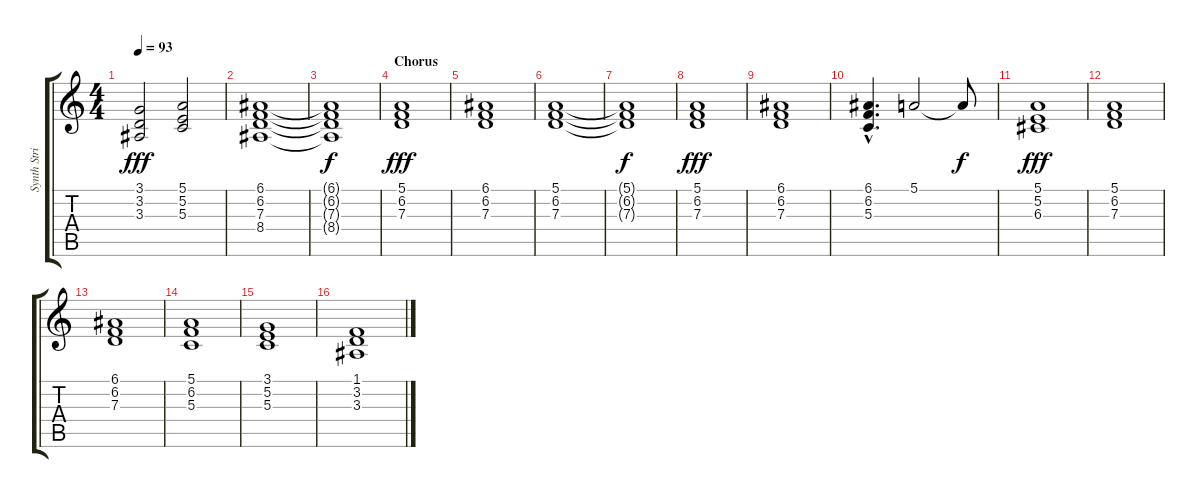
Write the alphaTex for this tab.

\track ("Synth Strings" "Synth Stri") {instrument synthstrings1}
\staff {score tabs}
\tuning (E4 B3 G3 D3 A2 E2) {hide}
\ts (4 4)
\tempo 93
\clef g2
\ks c
(3.1 3.2 3.3).2{dy fff} (5.1 5.2 5.3).2 |
(6.1 6.2 7.3 8.4).1 |
(6.1{t} 6.2{t} 7.3{t} 8.4{t}).1{dy f} |
\section ("" "Chorus")
(5.1 6.2 7.3).1{dy fff} |
(6.1 6.2 7.3).1 |
(5.1 6.2 7.3).1 |
(5.1{t} 6.2{t} 7.3{t}).1{dy f} |
(5.1 6.2 7.3).1{dy fff} |
(6.1 6.2 7.3).1 |
(6.1{hac} 6.2 5.3).4{d} 5.1.2 5.1{t}.8{dy f} |
(5.1 5.2 6.3).1{dy fff} |
(5.1 6.2 7.3).1 |
(6.1 6.2 7.3).1 |
(5.1 6.2 5.3).1 |
(3.1 5.2 5.3).1 |
(1.1 3.2 3.3).1
